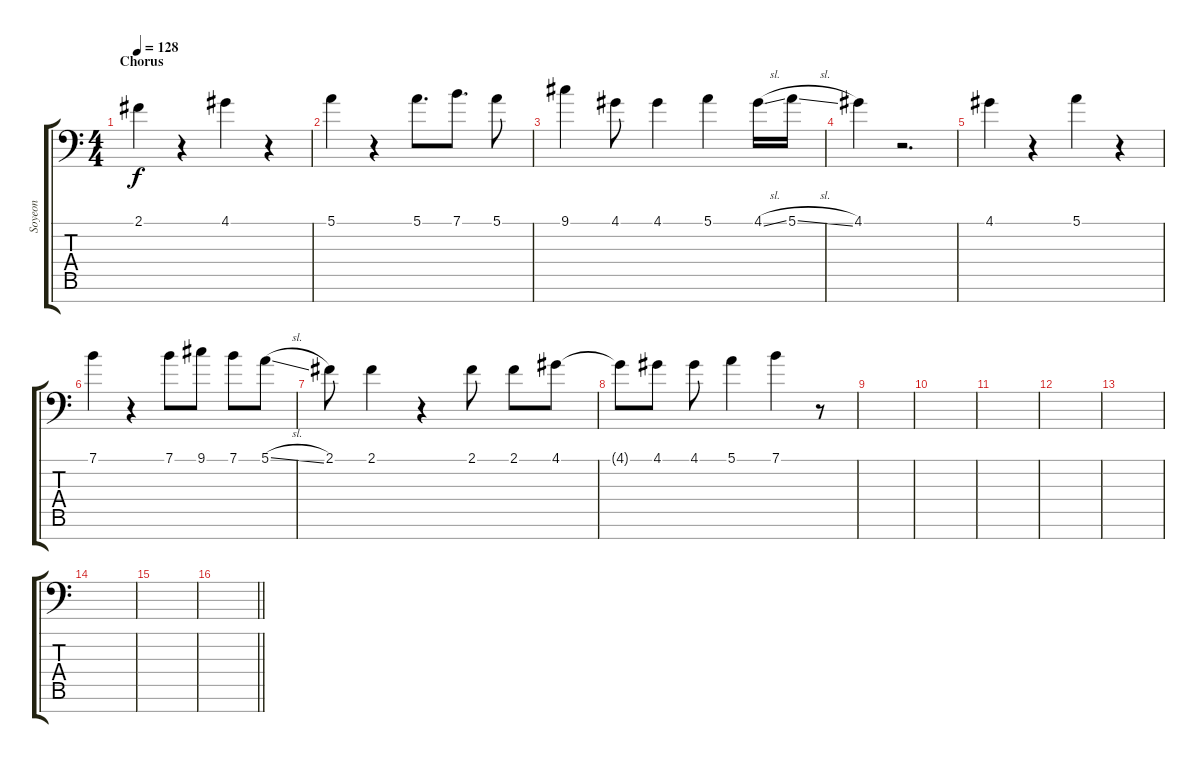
\track ("Soyeon" "Soyeon") {instrument altosax}
\staff {score tabs}
\tuning (E4 B3 G3 D3 A2 E2 C-1) {hide}
\ts (4 4)
\section ("" "Chorus")
\tempo 128
\clef f4
\ks c
2.1.4{dy f} r.4 4.1.4 r.4 |
5.1.4 r.4 5.1.8{d} 7.1.8{d} 5.1.8 |
9.1.4 4.1.8 4.1.4 5.1.4 4.1{sl}.16 5.1{sl}.16 |
4.1.4 r.2{d} |
4.1.4 r.4 5.1.4 r.4 |
7.1.4 r.4 7.1.8 9.1.8 7.1.8 5.1{sl}.8 |
2.1.8 2.1.4 r.4 2.1.8 2.1.8 4.1.8 |
4.1{t}.8 4.1.8 4.1.8 5.1.4 7.1.4 r.8 |
|
|
|
|
|
|
|
\barLineRight lightlight
